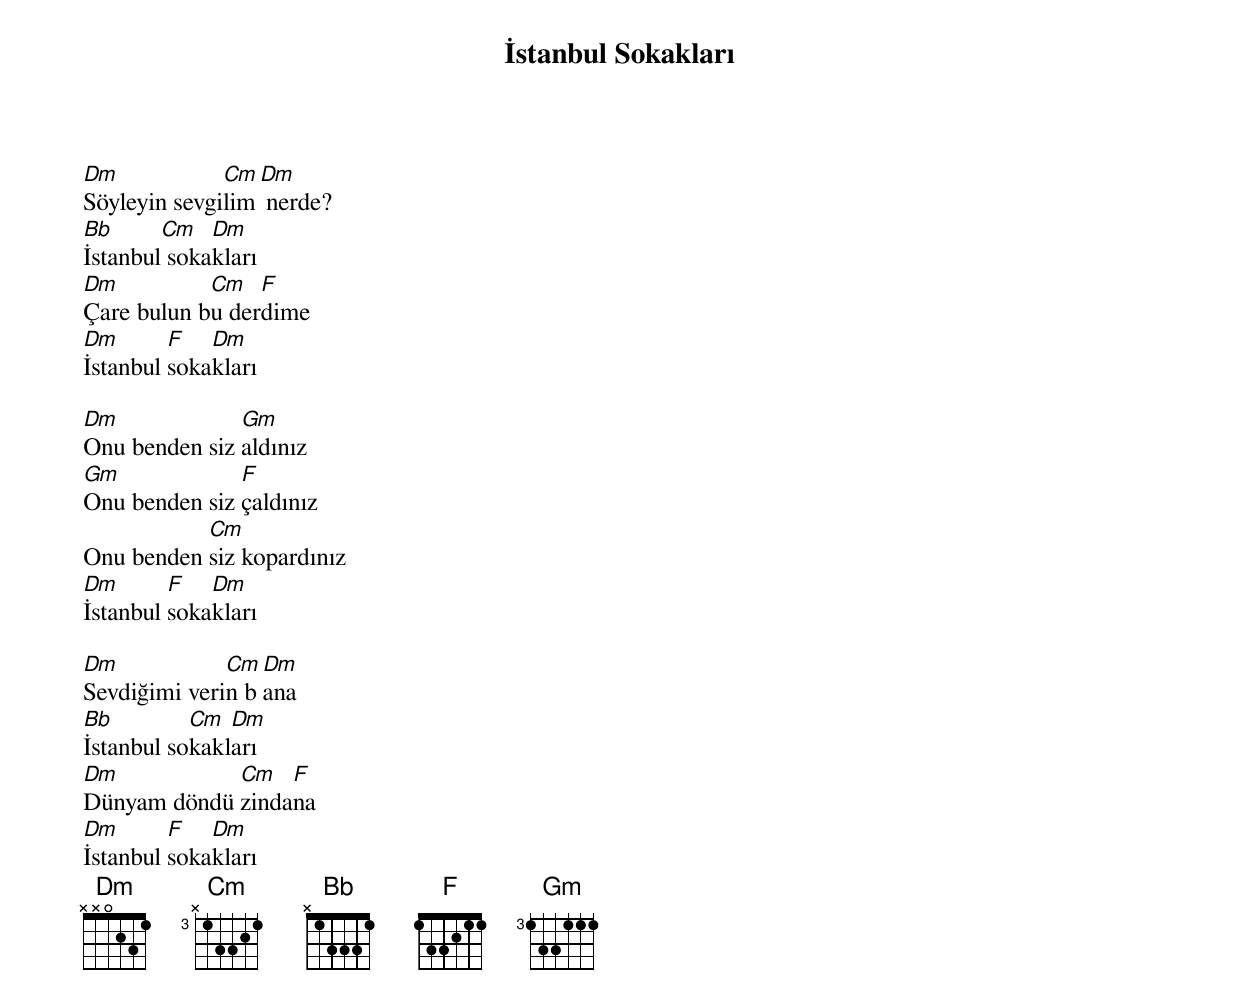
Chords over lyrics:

{title: İstanbul Sokakları}
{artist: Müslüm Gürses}

Dm            Cm Dm
Söyleyin sevgilim nerde?
Bb      Cm   Dm
İstanbul sokakları
Dm          Cm   F
Çare bulun bu derdime
Dm       F   Dm
İstanbul sokakları

Dm             Gm
Onu benden siz aldınız
Gm             F
Onu benden siz çaldınız
           Cm
Onu benden siz kopardınız
Dm       F   Dm
İstanbul sokakları

Dm            Cm Dm
Sevdiğimi verin bana
Bb         Cm  Dm
İstanbul sokakları
Dm           Cm   F
Dünyam döndü zindana
Dm       F   Dm
İstanbul sokakları
